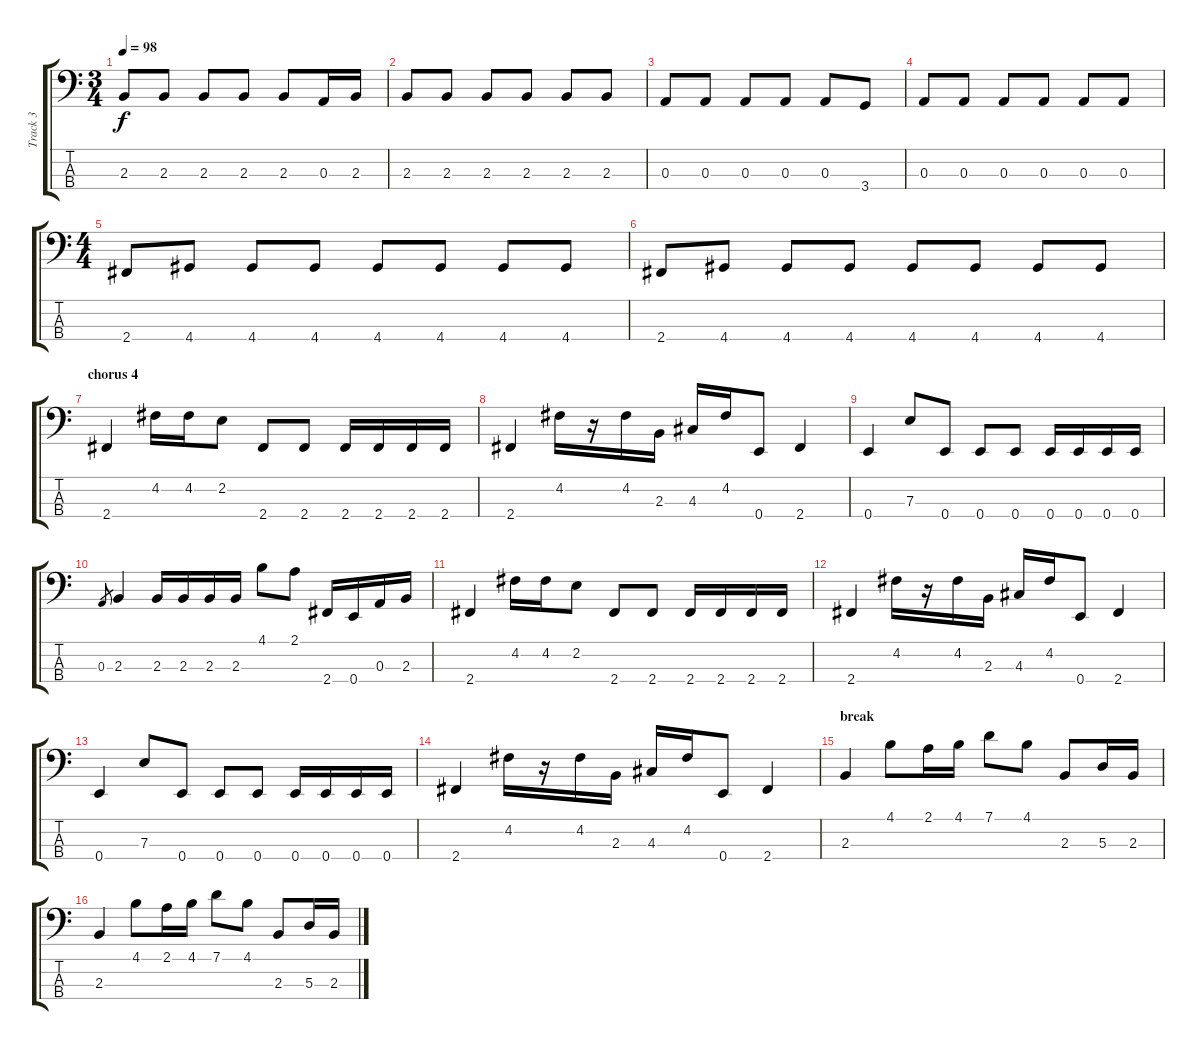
\track ("Track 3" "Track 3") {instrument electricbassfinger}
\staff {score tabs}
\tuning (G2 D2 A1 E1) {hide}
\ts (3 4)
\tempo 98
\clef f4
\ks c
2.3.8{dy f} 2.3.8 2.3.8 2.3.8 2.3.8 0.3.16 2.3.16 |
2.3.8 2.3.8 2.3.8 2.3.8 2.3.8 2.3.8 |
0.3.8 0.3.8 0.3.8 0.3.8 0.3.8 3.4.8 |
0.3.8 0.3.8 0.3.8 0.3.8 0.3.8 0.3.8 |
\ts (4 4)
2.4.8 4.4.8 4.4.8 4.4.8 4.4.8 4.4.8 4.4.8 4.4.8 |
2.4.8 4.4.8 4.4.8 4.4.8 4.4.8 4.4.8 4.4.8 4.4.8 |
\section ("" "chorus 4")
2.4.4 4.2.16 4.2.16 2.2.8 2.4.8 2.4.8 2.4.16 2.4.16 2.4.16 2.4.16 |
2.4.4 4.2.16 r.16 4.2.16 2.3.16 4.3.16 4.2.16 0.4.8 2.4.4 |
0.4.4 7.3.8 0.4.8 0.4.8 0.4.8 0.4.16 0.4.16 0.4.16 0.4.16 |
0.3.8{gr} 2.3.4 2.3.16 2.3.16 2.3.16 2.3.16 4.1.8 2.1.8 2.4.16 0.4.16 0.3.16 2.3.16 |
2.4.4 4.2.16 4.2.16 2.2.8 2.4.8 2.4.8 2.4.16 2.4.16 2.4.16 2.4.16 |
2.4.4 4.2.16 r.16 4.2.16 2.3.16 4.3.16 4.2.16 0.4.8 2.4.4 |
0.4.4 7.3.8 0.4.8 0.4.8 0.4.8 0.4.16 0.4.16 0.4.16 0.4.16 |
2.4.4 4.2.16 r.16 4.2.16 2.3.16 4.3.16 4.2.16 0.4.8 2.4.4 |
\section ("" "break")
2.3.4 4.1.8 2.1.16 4.1.16 7.1.8 4.1.8 2.3.8 5.3.16 2.3.16 |
2.3.4 4.1.8 2.1.16 4.1.16 7.1.8 4.1.8 2.3.8 5.3.16 2.3.16
